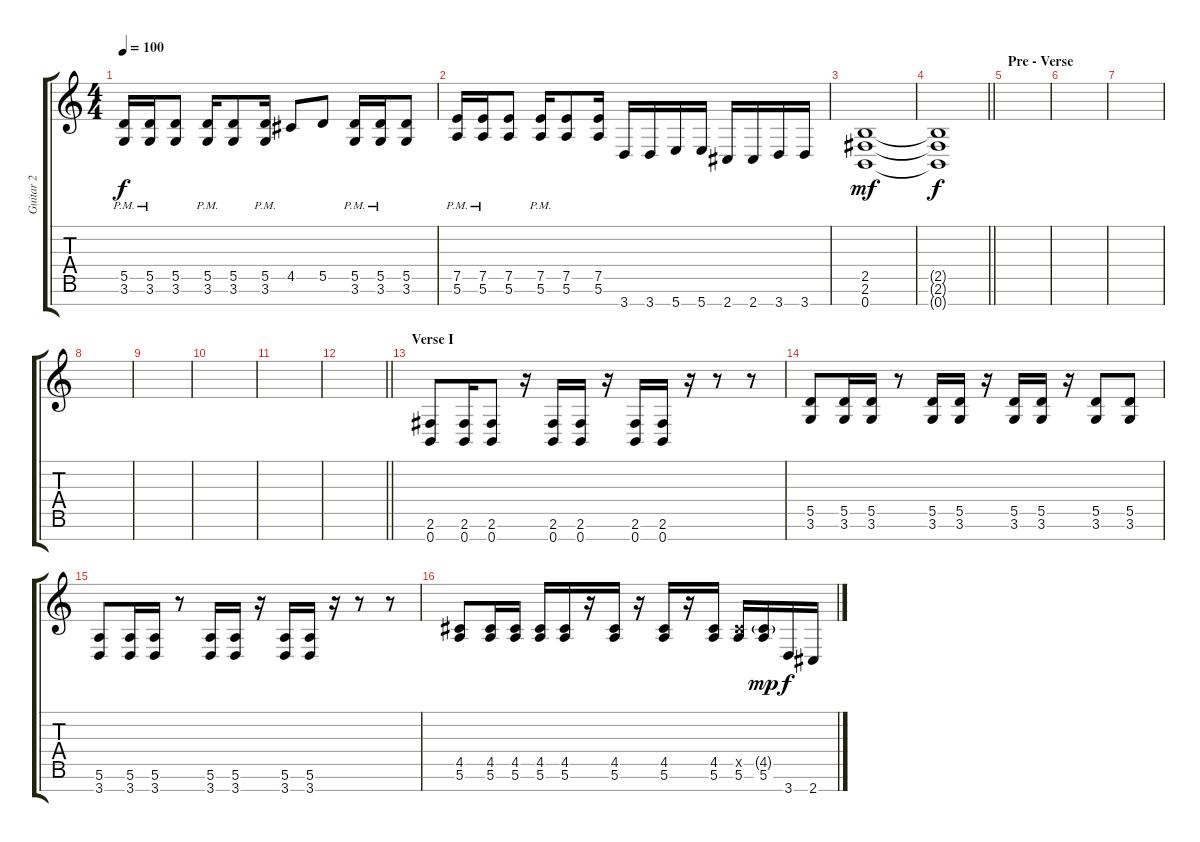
\track ("Guitar 2" "Guitar 2") {instrument overdrivenguitar}
\staff {score tabs}
\tuning (E4 B3 G3 D3 A2 E2 B1) {hide}
\ts (4 4)
\tempo 100
\clef g2
\ks c
(5.5{pm} 3.6{pm}).16{dy f} (5.5{pm} 3.6{pm}).16 (5.5 3.6).8 (5.5{pm} 3.6{pm}).16 (5.5 3.6).8 (5.5{pm} 3.6{pm}).16 4.5.8 5.5.8 (5.5{pm} 3.6{pm}).16 (5.5{pm} 3.6{pm}).16 (5.5 3.6).8 |
(7.5{pm} 5.6{pm}).16 (7.5{pm} 5.6{pm}).16 (7.5 5.6).8 (7.5{pm} 5.6{pm}).16 (7.5 5.6).8 (7.5 5.6).16 3.7.16 3.7.16 5.7.16 5.7.16 2.7.16 2.7.16 3.7.16 3.7.16 |
(2.5 2.6 0.7).1{dy mf} |
\barLineRight lightlight
(2.5{t} 2.6{t} 0.7{t}).1{dy f} |
\section ("" "Pre - Verse")
|
|
|
|
|
|
|
\barLineRight lightlight
|
\section ("" "Verse I")
(2.6 0.7).8 (2.6 0.7).16 (2.6 0.7).8 r.16 (2.6 0.7).16 (2.6 0.7).16 r.16 (2.6 0.7).16 (2.6 0.7).16 r.16 r.8 r.8 |
(5.5 3.6).8 (5.5 3.6).16 (5.5 3.6).16 r.8 (5.5 3.6).16 (5.5 3.6).16 r.16 (5.5 3.6).16 (5.5 3.6).16 r.16 (5.5 3.6).8 (5.5 3.6).8 |
(5.6 3.7).8 (5.6 3.7).16 (5.6 3.7).16 r.8 (5.6 3.7).16 (5.6 3.7).16 r.16 (5.6 3.7).16 (5.6 3.7).16 r.16 r.8 r.8 |
(4.5 5.6).8 (4.5 5.6).16 (4.5 5.6).16 (4.5 5.6).16 (4.5 5.6).16 r.16 (4.5 5.6).16 r.16 (4.5 5.6).16 r.16 (4.5 5.6).16 (4.5{x} 5.6).16 (4.5{g} 5.6).16{dy mp} 3.7.16{dy f} 2.7.16
